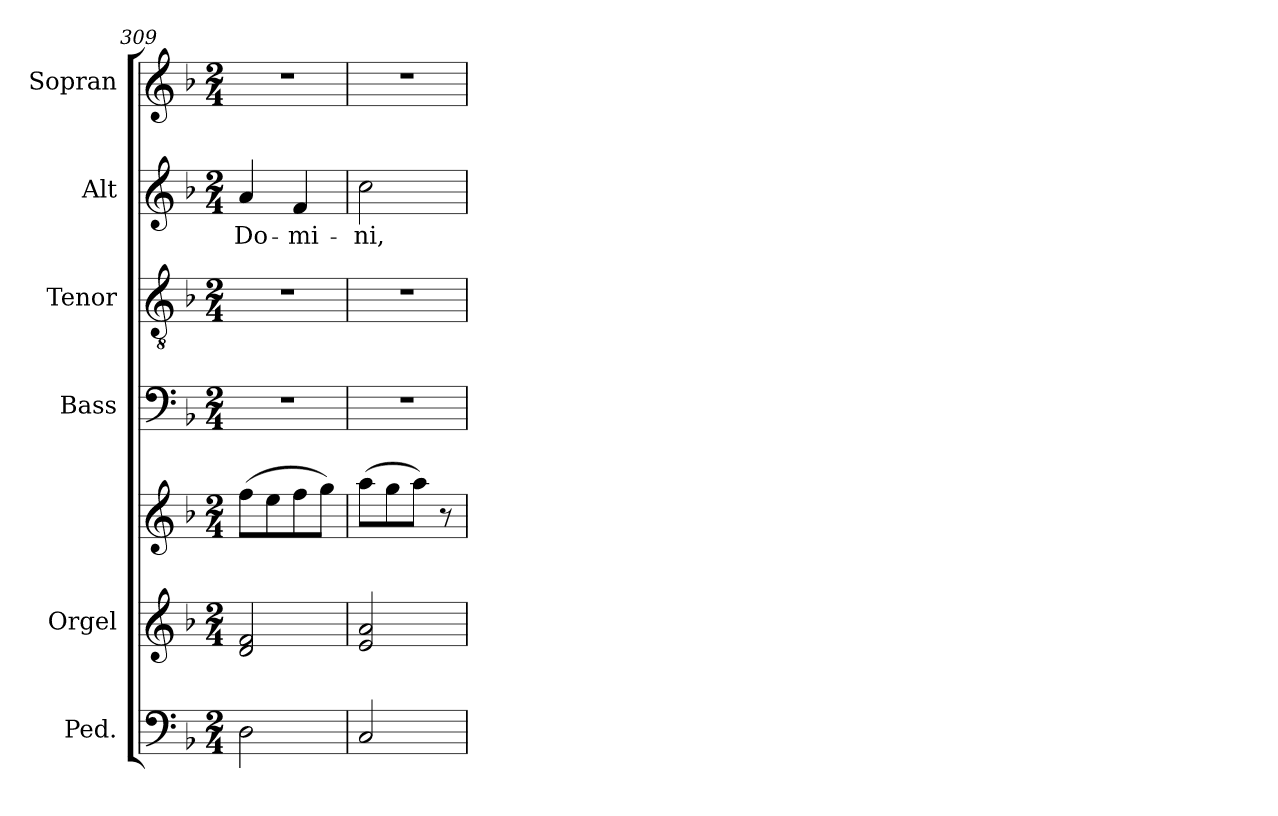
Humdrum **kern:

**kern	**kern	**kern	**kern	**kern	**kern	**text	**kern
*part6	*part5	*part5	*part4	*part3	*part2	*part2	*part1
*staff7	*staff6	*staff5	*staff4	*staff3	*staff2	*staff2	*staff1
*I"Ped.	*I"Orgel	*	*I"Bass	*I"Tenor	*I"Alt	*	*I"Sopran
*	*I'Org.	*	*I'B.	*I'T.	*I'A.	*	*I'S.
*clefF4	*clefG2	*clefG2	*clefF4	*clefGv2	*clefG2	*	*clefG2
*ITrd7c12	*	*	*	*	*	*	*
*k[b-]	*k[b-]	*k[b-]	*k[b-]	*k[b-]	*k[b-]	*	*k[b-]
*F:	*F:	*F:	*F:	*F:	*F:	*	*F:
*M2/4	*M2/4	*M2/4	*M2/4	*M2/4	*M2/4	*	*M2/4
=309	=309	=309	=309	=309	=309	=309	=309
!	!	!	!	!	!	!LO:LY:b	!
2DD\	2d/ 2f/	(>8ff\L	2r	2r	4a/	Do-	2r
.	.	8ee\	.	.	.	.	.
!	!	!	!	!	!	!LO:LY:b	!
.	.	8ff\	.	.	4f/	-mi-	.
.	.	8gg\J)	.	.	.	.	.
=310	=310	=310	=310	=310	=310	=310	=310
!	!	!	!	!	!	!LO:LY:b	!
2CC/	2e/ 2a/	(>8aa\L	2r	2r	2cc\	-ni,	2r
.	.	8gg\	.	.	.	.	.
.	.	8aa\J)	.	.	.	.	.
.	.	8r	.	.	.	.	.
=	=	=	=	=	=	=	=
*-	*-	*-	*-	*-	*-	*-	*-
